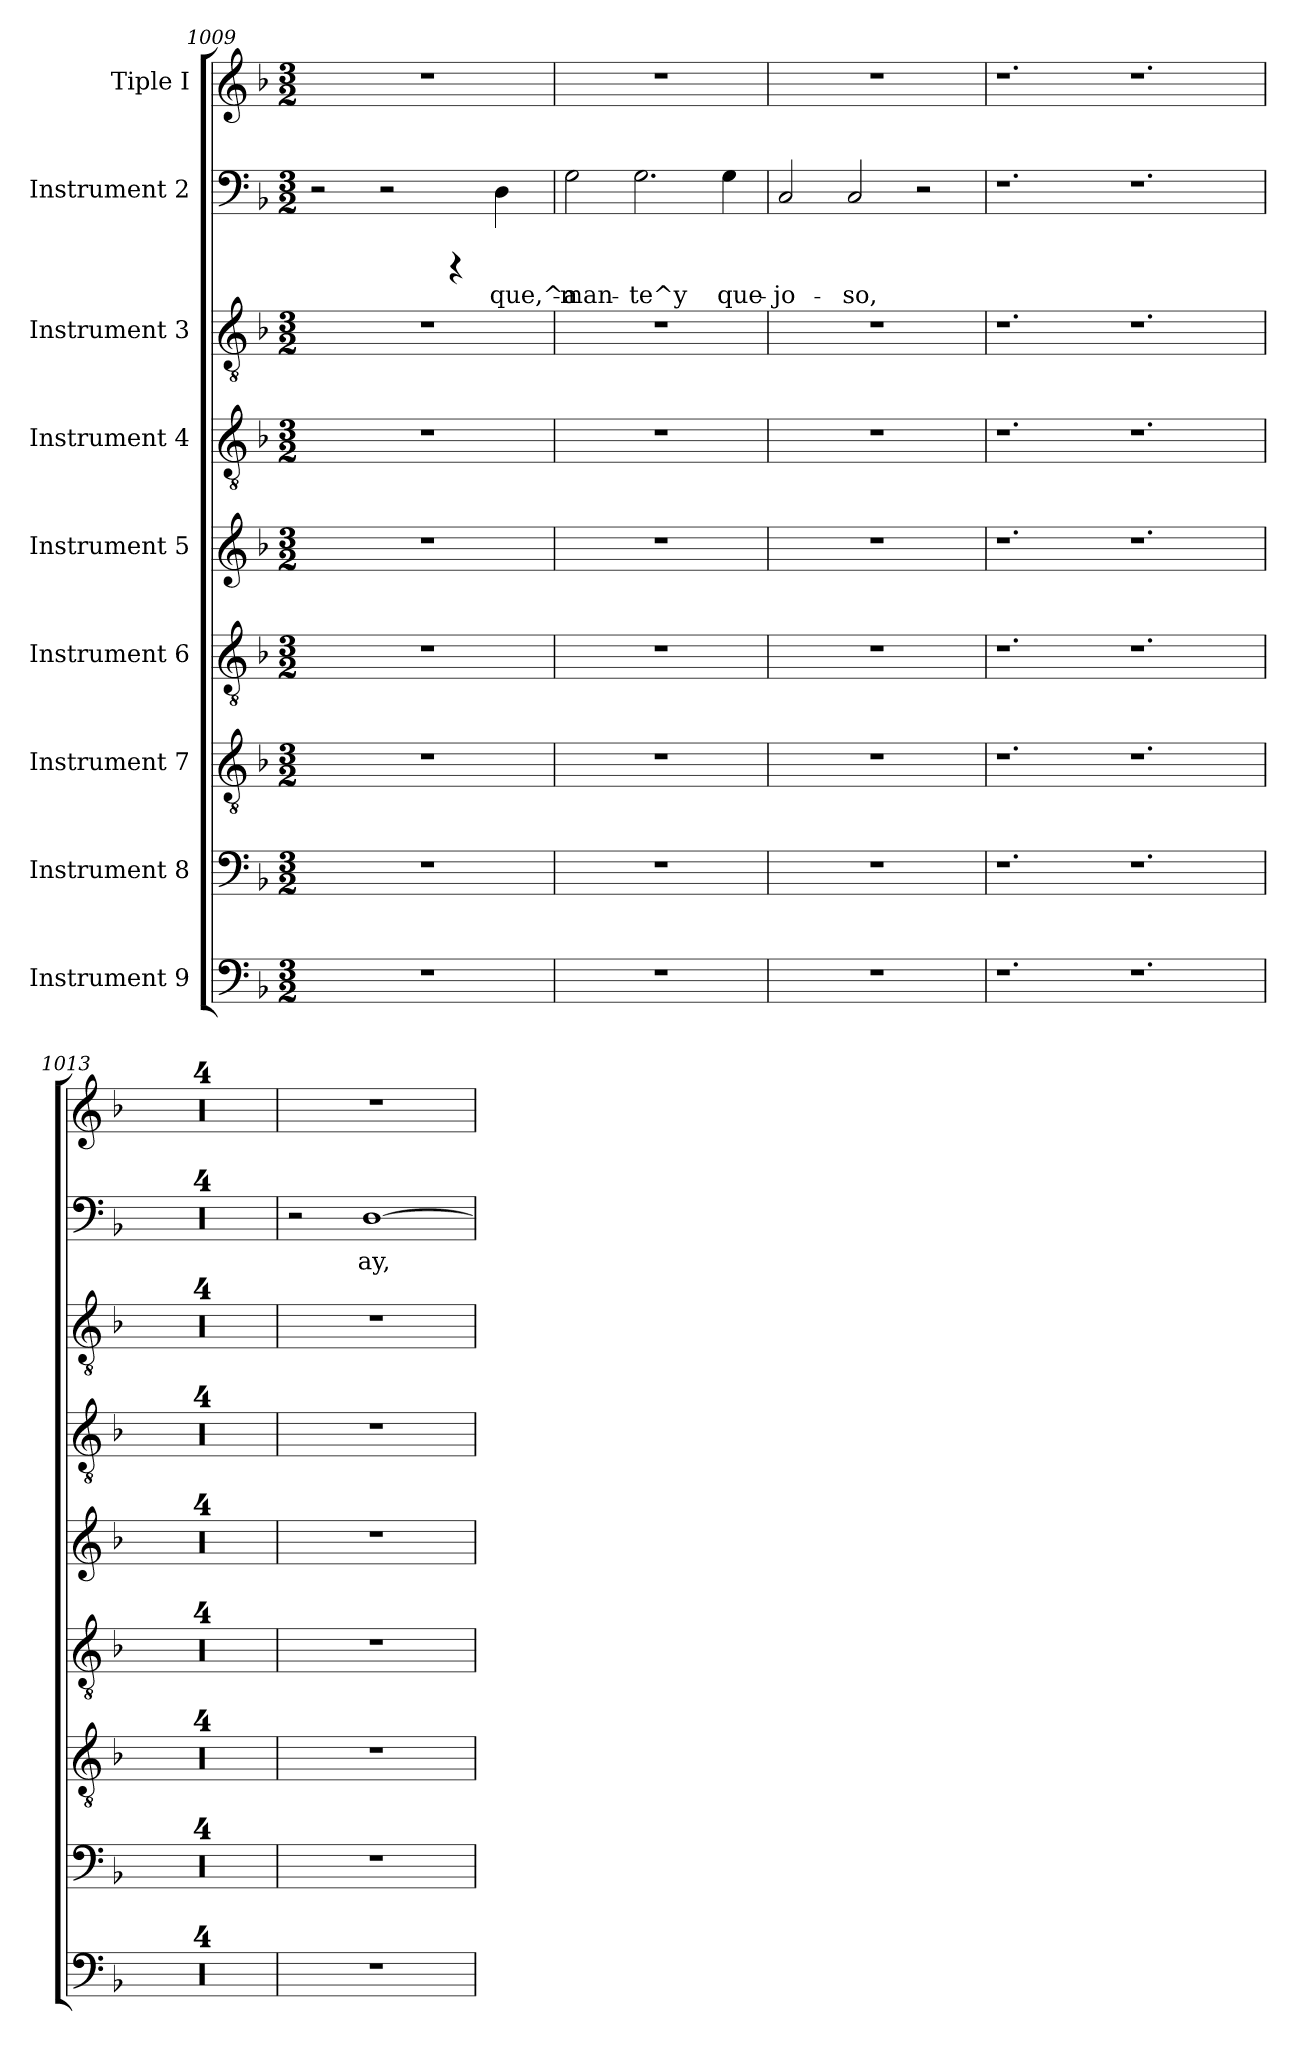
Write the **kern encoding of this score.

**kern	**kern	**kern	**kern	**kern	**kern	**kern	**kern	**text	**kern
*part9	*part8	*part7	*part6	*part5	*part4	*part3	*part2	*part2	*part1
*staff9	*staff8	*staff7	*staff6	*staff5	*staff4	*staff3	*staff2	*staff2	*staff1
*I"Instrument 9	*I"Instrument 8	*I"Instrument 7	*I"Instrument 6	*I"Instrument 5	*I"Instrument 4	*I"Instrument 3	*I"Instrument 2	*	*I"Tiple I
*clefF4	*clefF4	*clefGv2	*clefGv2	*clefG2	*clefGv2	*clefGv2	*clefF4	*	*clefG2
*k[b-]	*k[b-]	*k[b-]	*k[b-]	*k[b-]	*k[b-]	*k[b-]	*k[b-]	*	*k[b-]
*F:	*F:	*F:	*F:	*F:	*F:	*F:	*F:	*	*F:
*M3/2	*M3/2	*M3/2	*M3/2	*M3/2	*M3/2	*M3/2	*M3/2	*	*M3/2
=1009	=1009	=1009	=1009	=1009	=1009	=1009	=1009	=1009	=1009
1.r	1.r	1.r	1.r	1.r	1.r	1.r	2r	.	1.r
.	.	.	.	.	.	.	2r	.	.
.	.	.	.	.	.	.	4rCCC	.	.
!	!	!	!	!	!	!	!	!LO:LY:b:cj	!
.	.	.	.	.	.	.	4D\	que,^a-	.
=1010	=1010	=1010	=1010	=1010	=1010	=1010	=1010	=1010	=1010
!	!	!	!	!	!	!	!	!LO:LY:b:cj	!
1.r	1.r	1.r	1.r	1.r	1.r	1.r	2G\	-man-	1.r
!	!	!	!	!	!	!	!	!LO:LY:b:cj	!
.	.	.	.	.	.	.	2.G\	-te^y	.
!	!	!	!	!	!	!	!	!LO:LY:b:cj	!
.	.	.	.	.	.	.	4G\	que-	.
!!LO:LB:g=z
=1011	=1011	=1011	=1011	=1011	=1011	=1011	=1011	=1011	=1011
!	!	!	!	!	!	!	!	!LO:LY:b:cj	!
1.r	1.r	1.r	1.r	1.r	1.r	1.r	2C/	-jo-	1.r
!	!	!	!	!	!	!	!	!LO:LY:b:cj	!
.	.	.	.	.	.	.	2C/	-so,	.
.	.	.	.	.	.	.	2r	.	.
=1012	=1012	=1012	=1012	=1012	=1012	=1012	=1012	=1012	=1012
1.r	1.r	1.r	1.r	1.r	1.r	1.r	1.r	.	1.r
1.r	1.r	1.r	1.r	1.r	1.r	1.r	1.r	.	1.r
=1013	=1013	=1013	=1013	=1013	=1013	=1013	=1013	=1013	=1013
1.r	1.r	1.r	1.r	1.r	1.r	1.r	1.r	.	1.r
=1014	=1014	=1014	=1014	=1014	=1014	=1014	=1014	=1014	=1014
1.r	1.r	1.r	1.r	1.r	1.r	1.r	1.r	.	1.r
=1015	=1015	=1015	=1015	=1015	=1015	=1015	=1015	=1015	=1015
1.r	1.r	1.r	1.r	1.r	1.r	1.r	1.r	.	1.r
=1016	=1016	=1016	=1016	=1016	=1016	=1016	=1016	=1016	=1016
1.r	1.r	1.r	1.r	1.r	1.r	1.r	1.r	.	1.r
=1017	=1017	=1017	=1017	=1017	=1017	=1017	=1017	=1017	=1017
1.r	1.r	1.r	1.r	1.r	1.r	1.r	2r	.	1.r
!	!	!	!	!	!	!	!	!LO:LY:b:cj	!
.	.	.	.	.	.	.	[>1D	ay,	.
=	=	=	=	=	=	=	=	=	=
*-	*-	*-	*-	*-	*-	*-	*-	*-	*-
